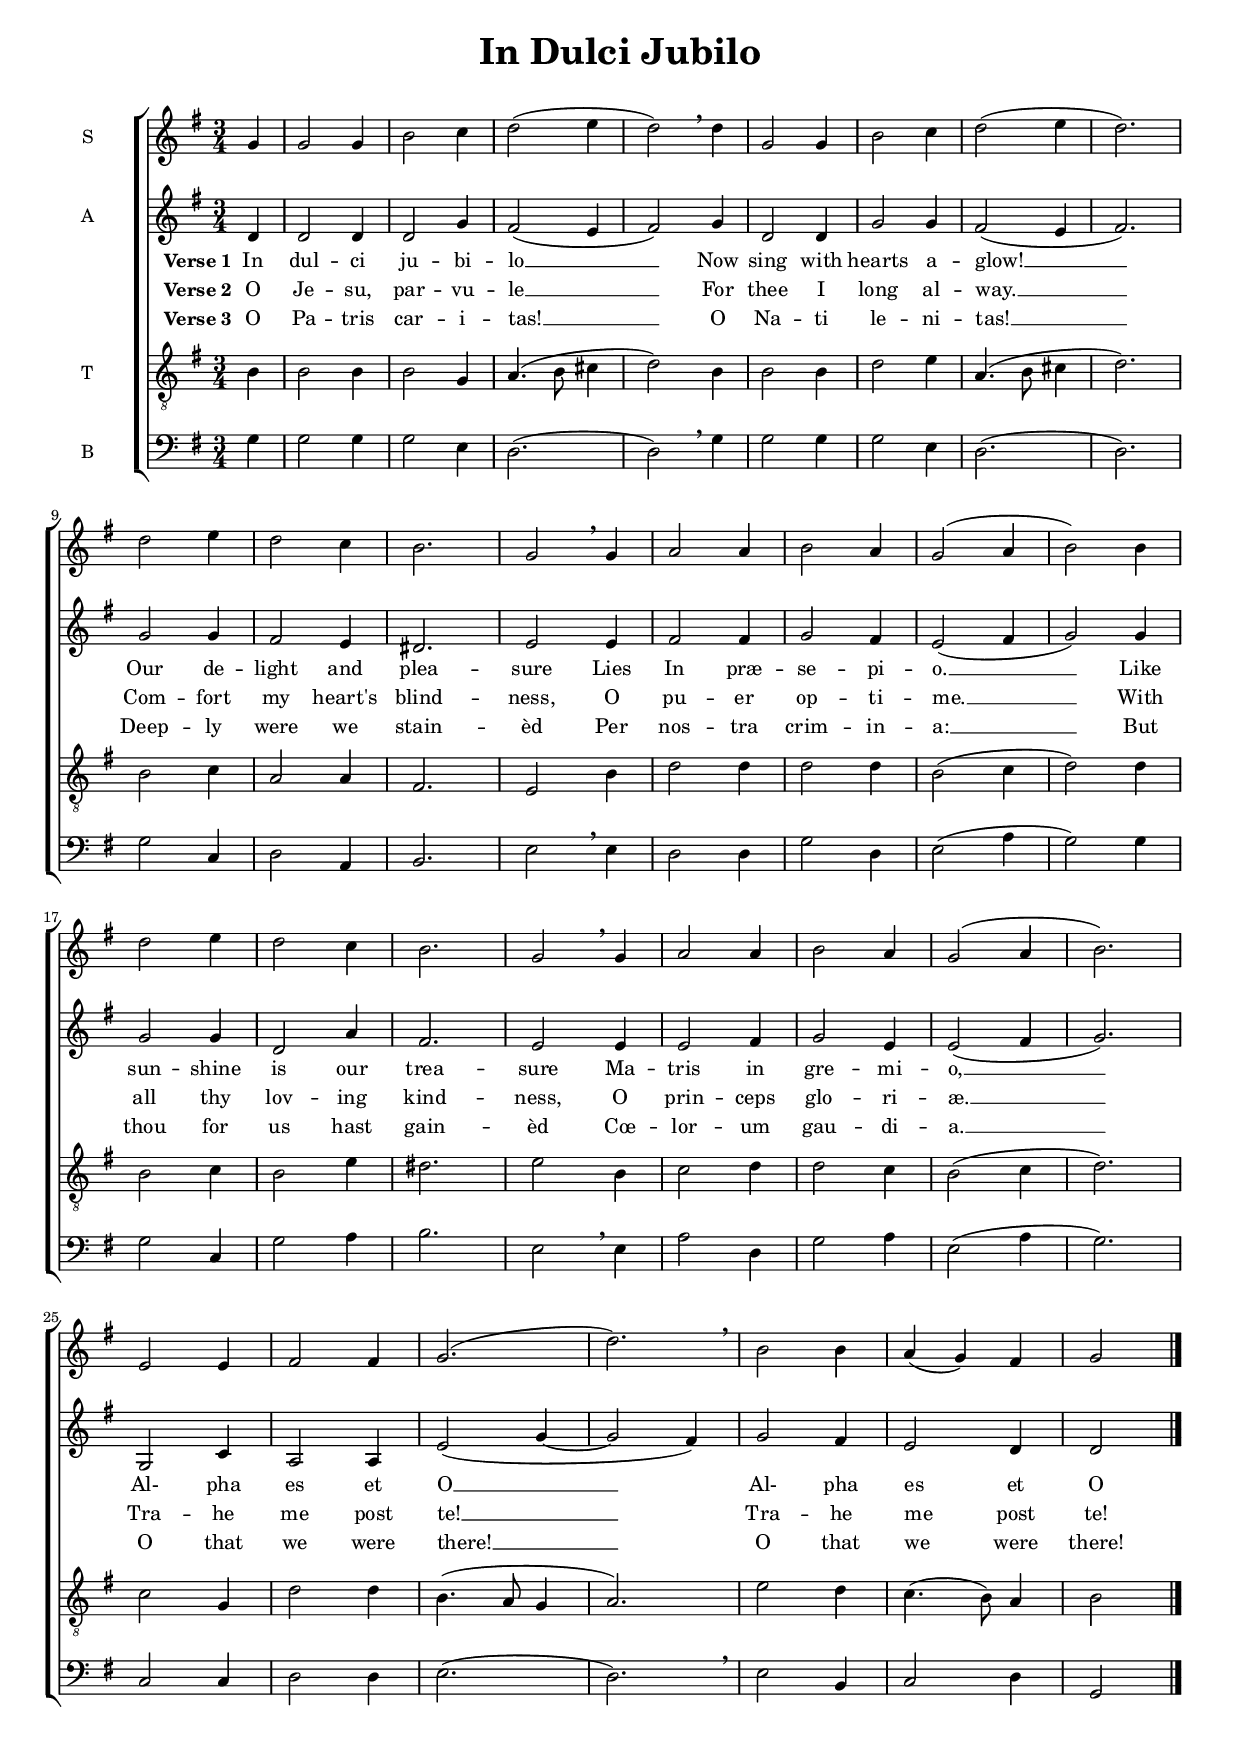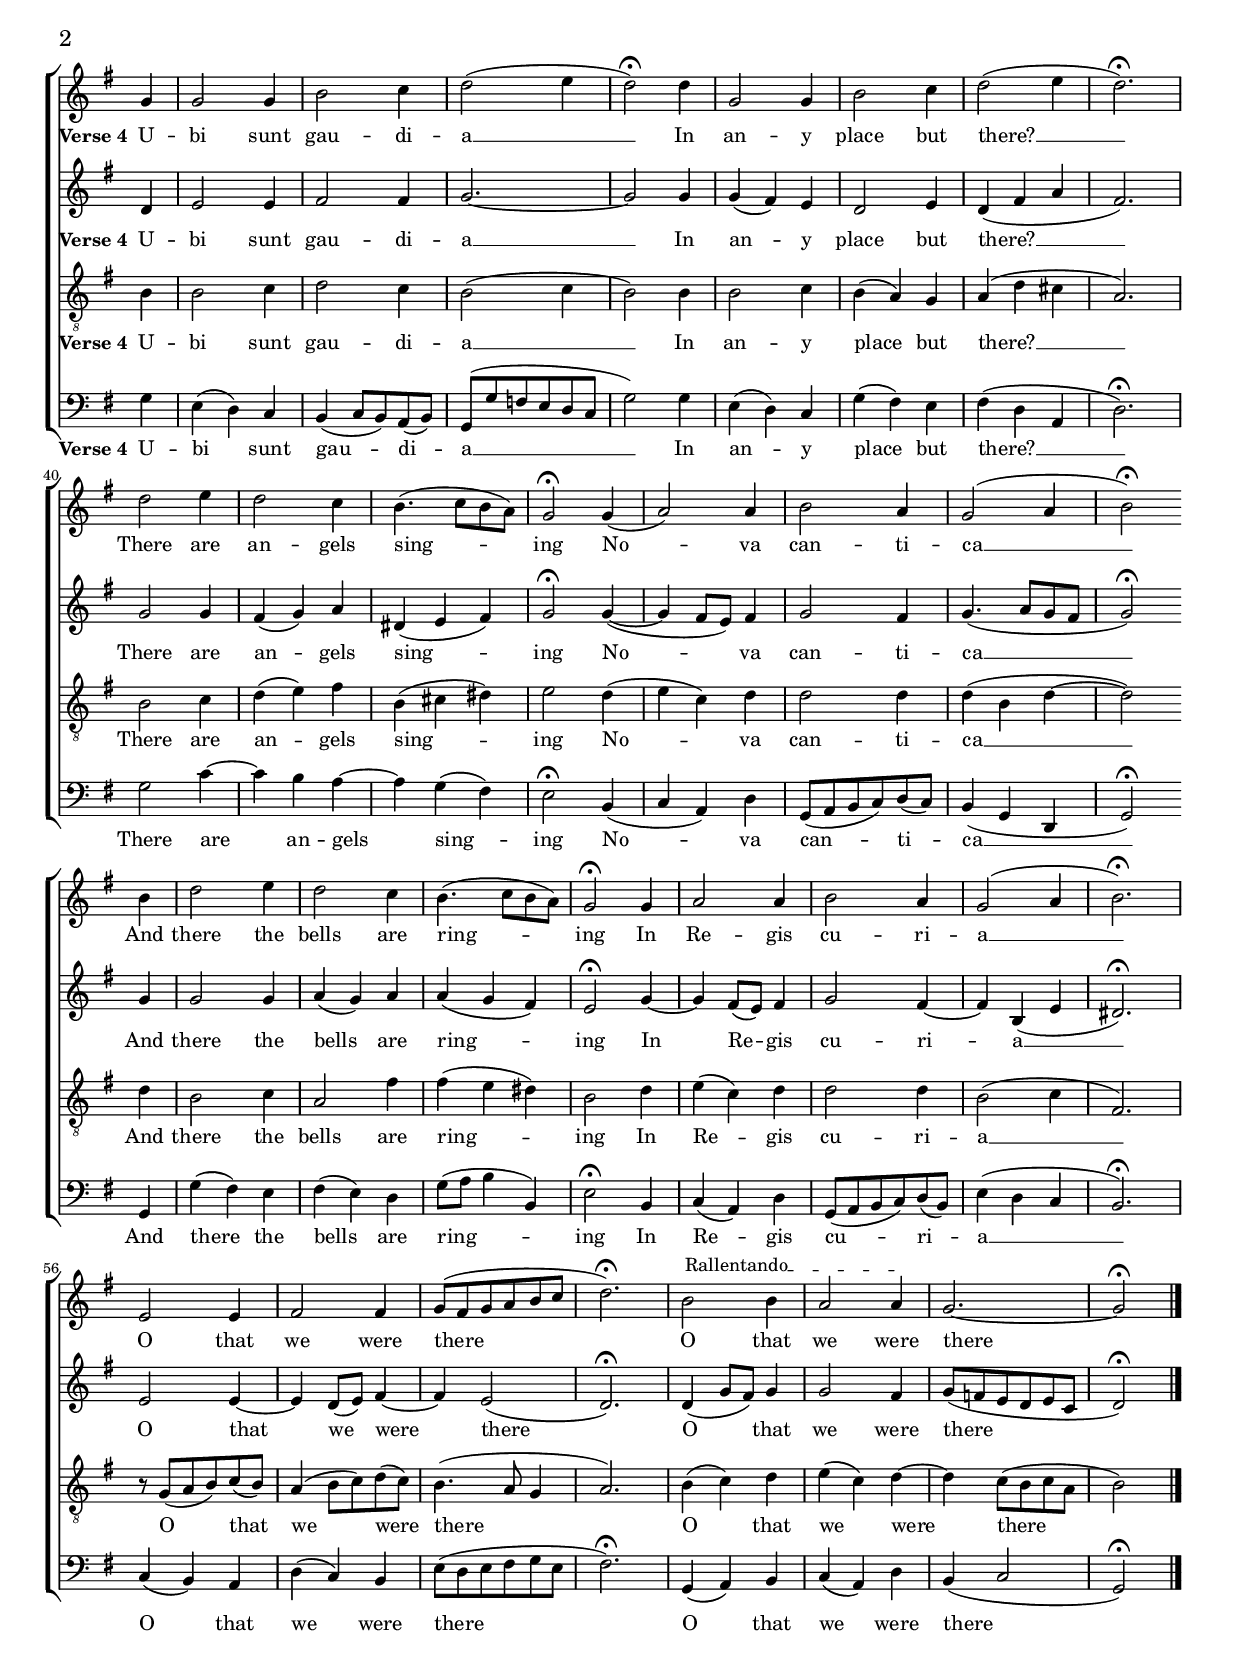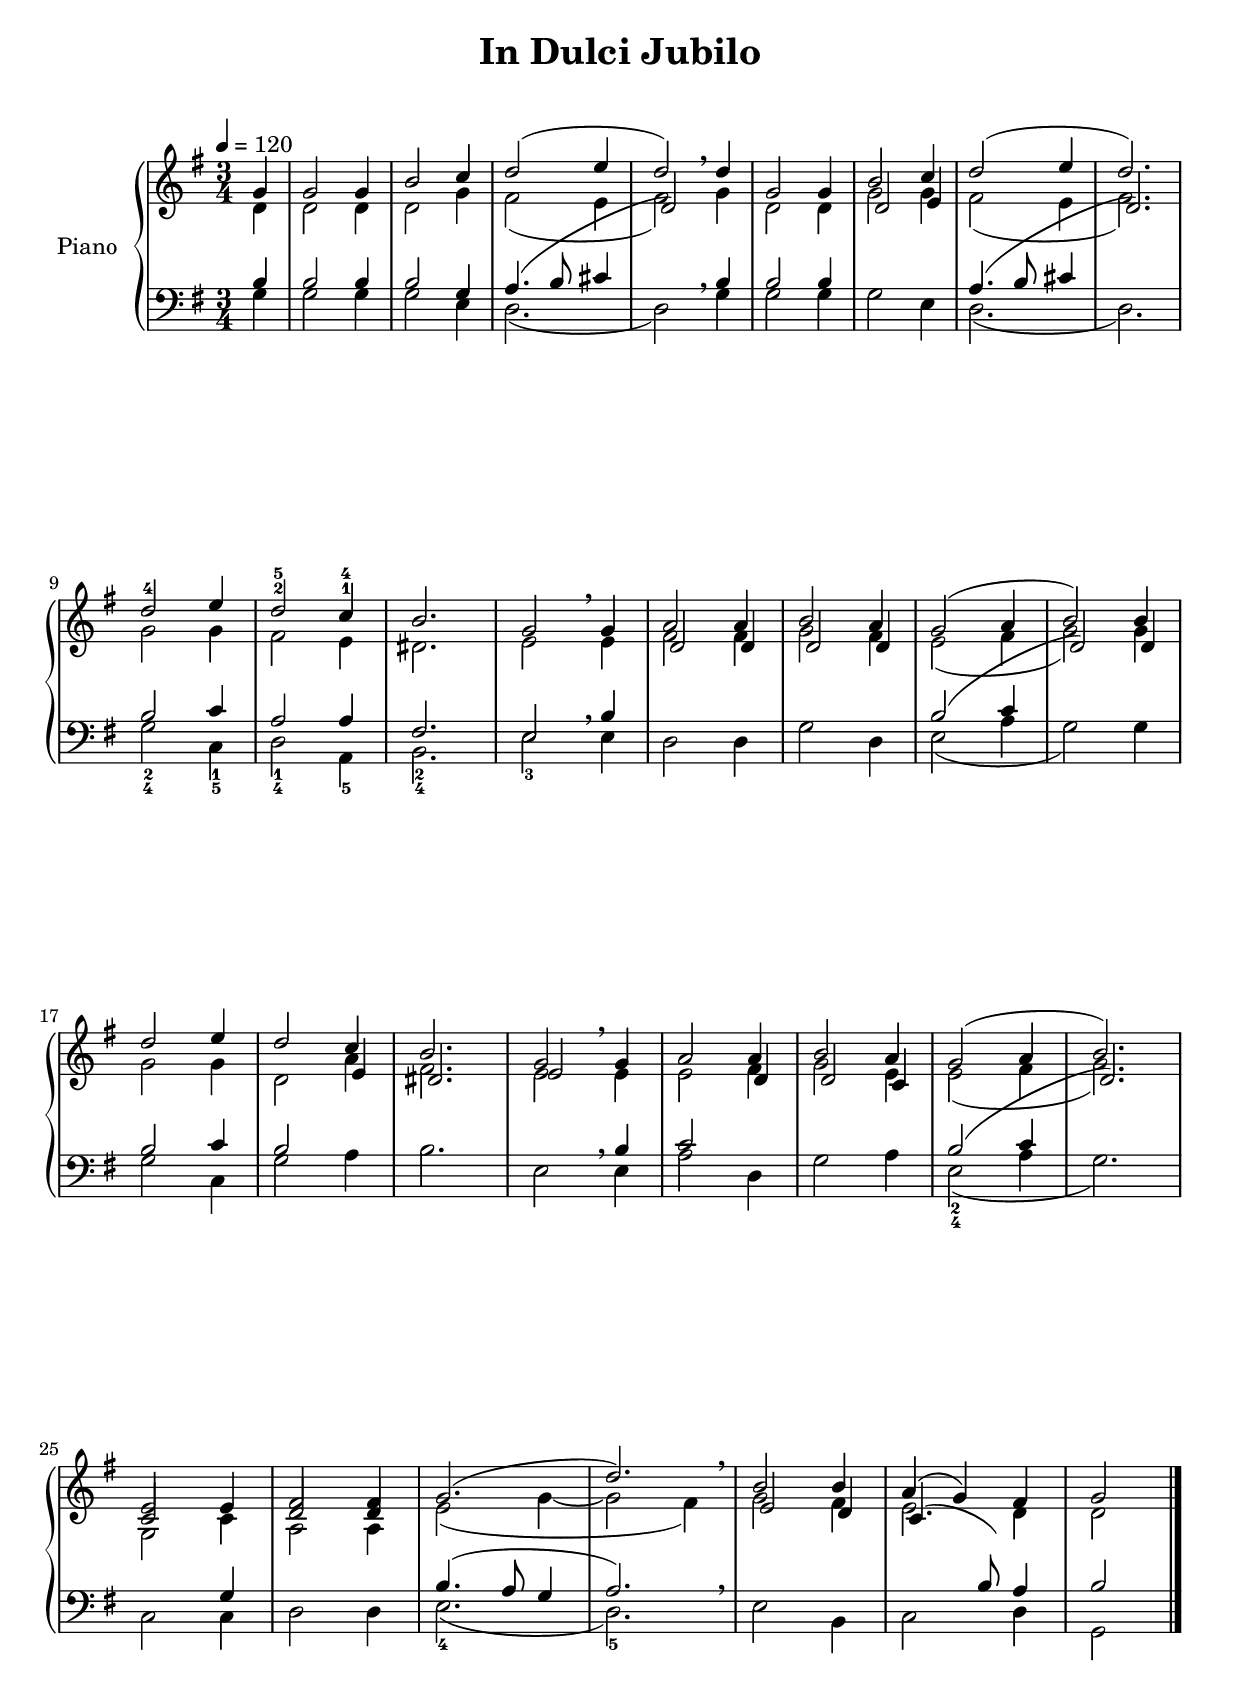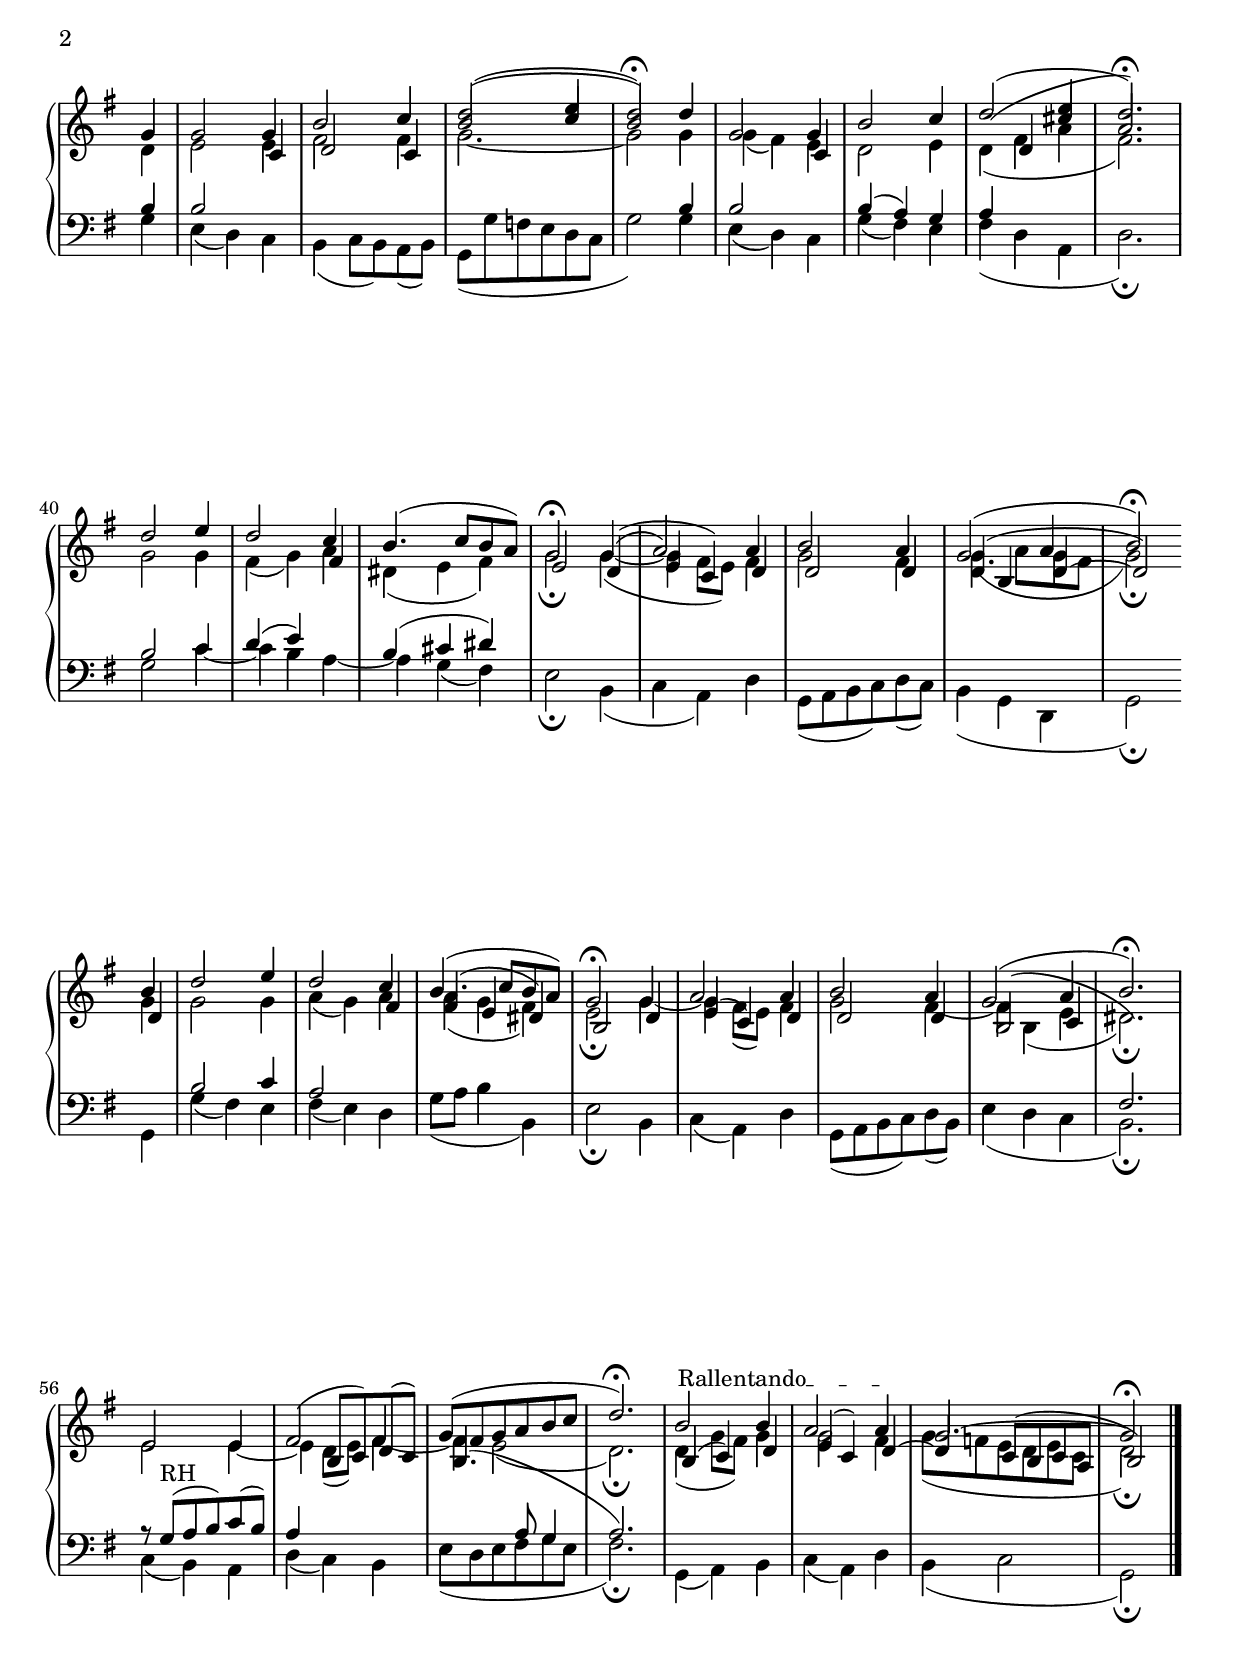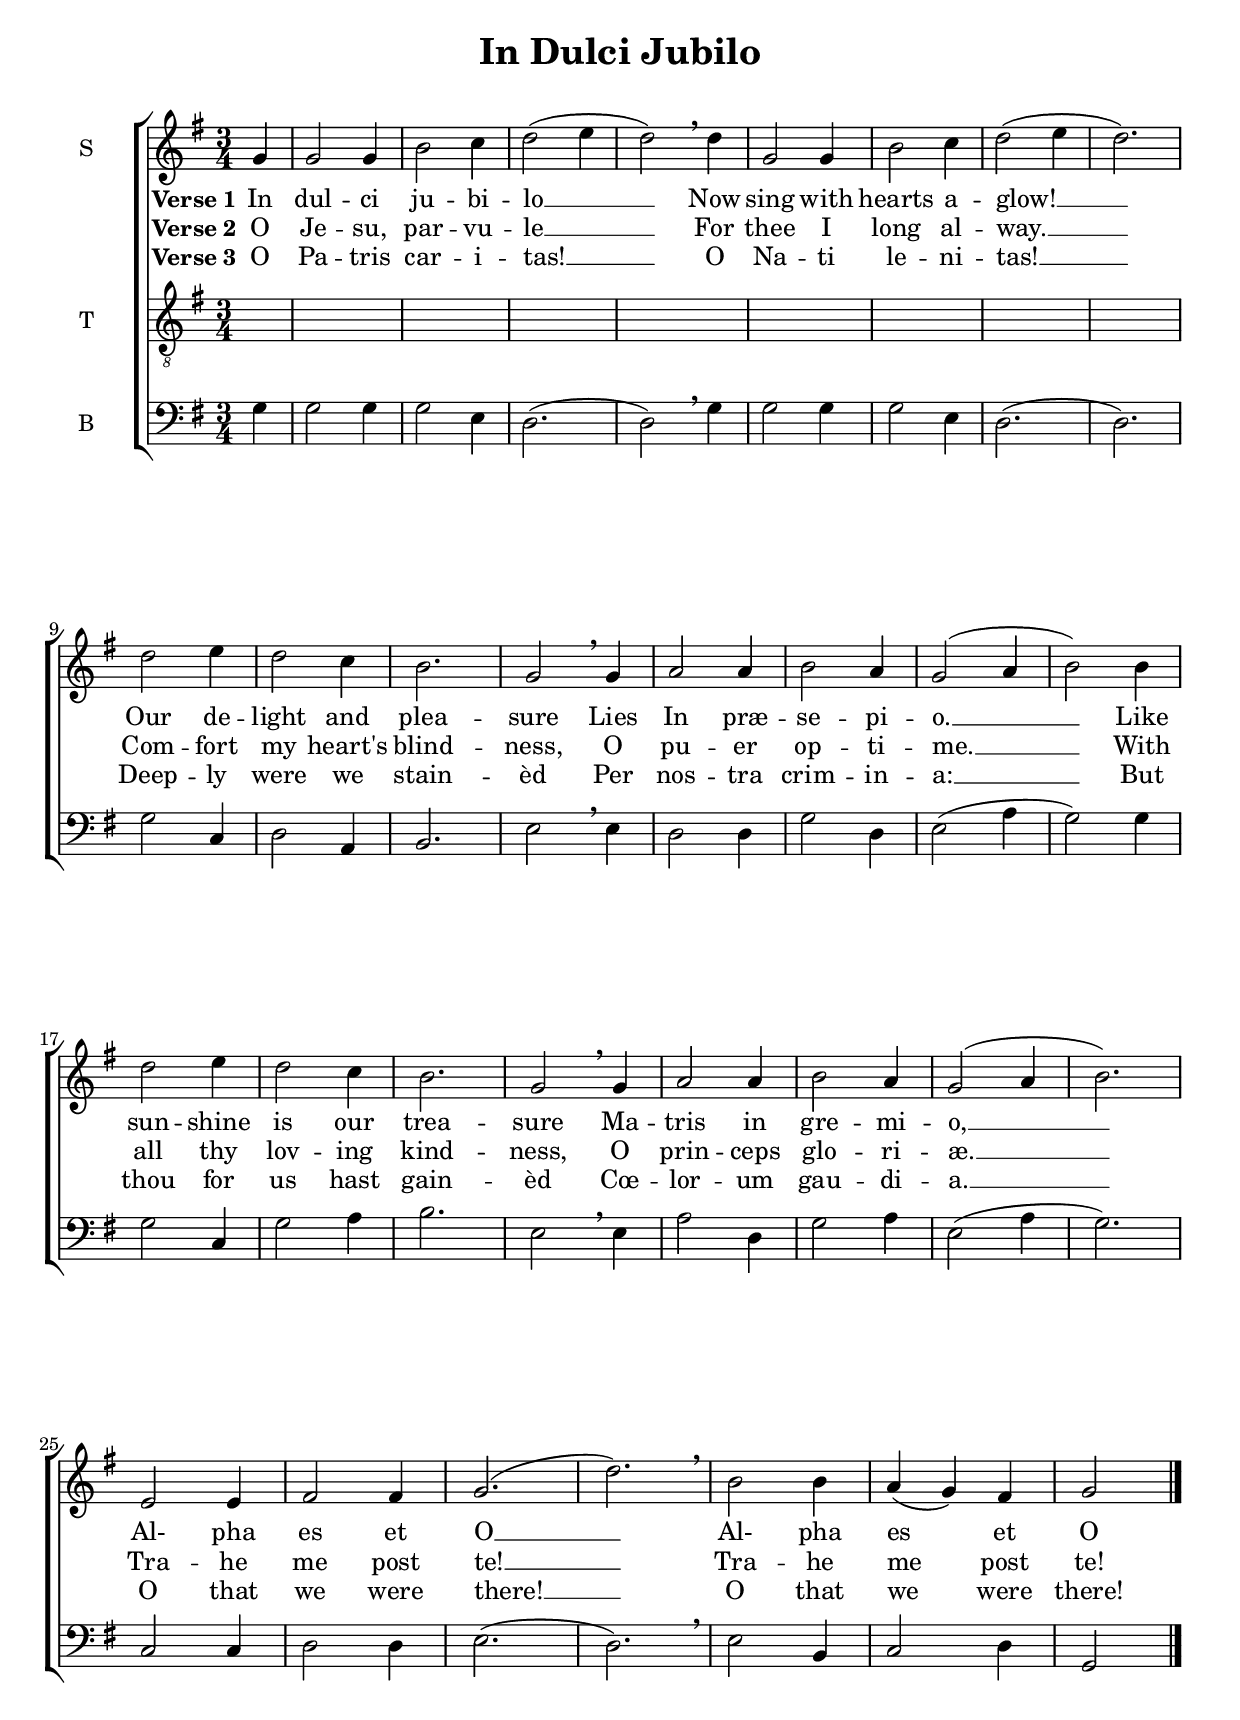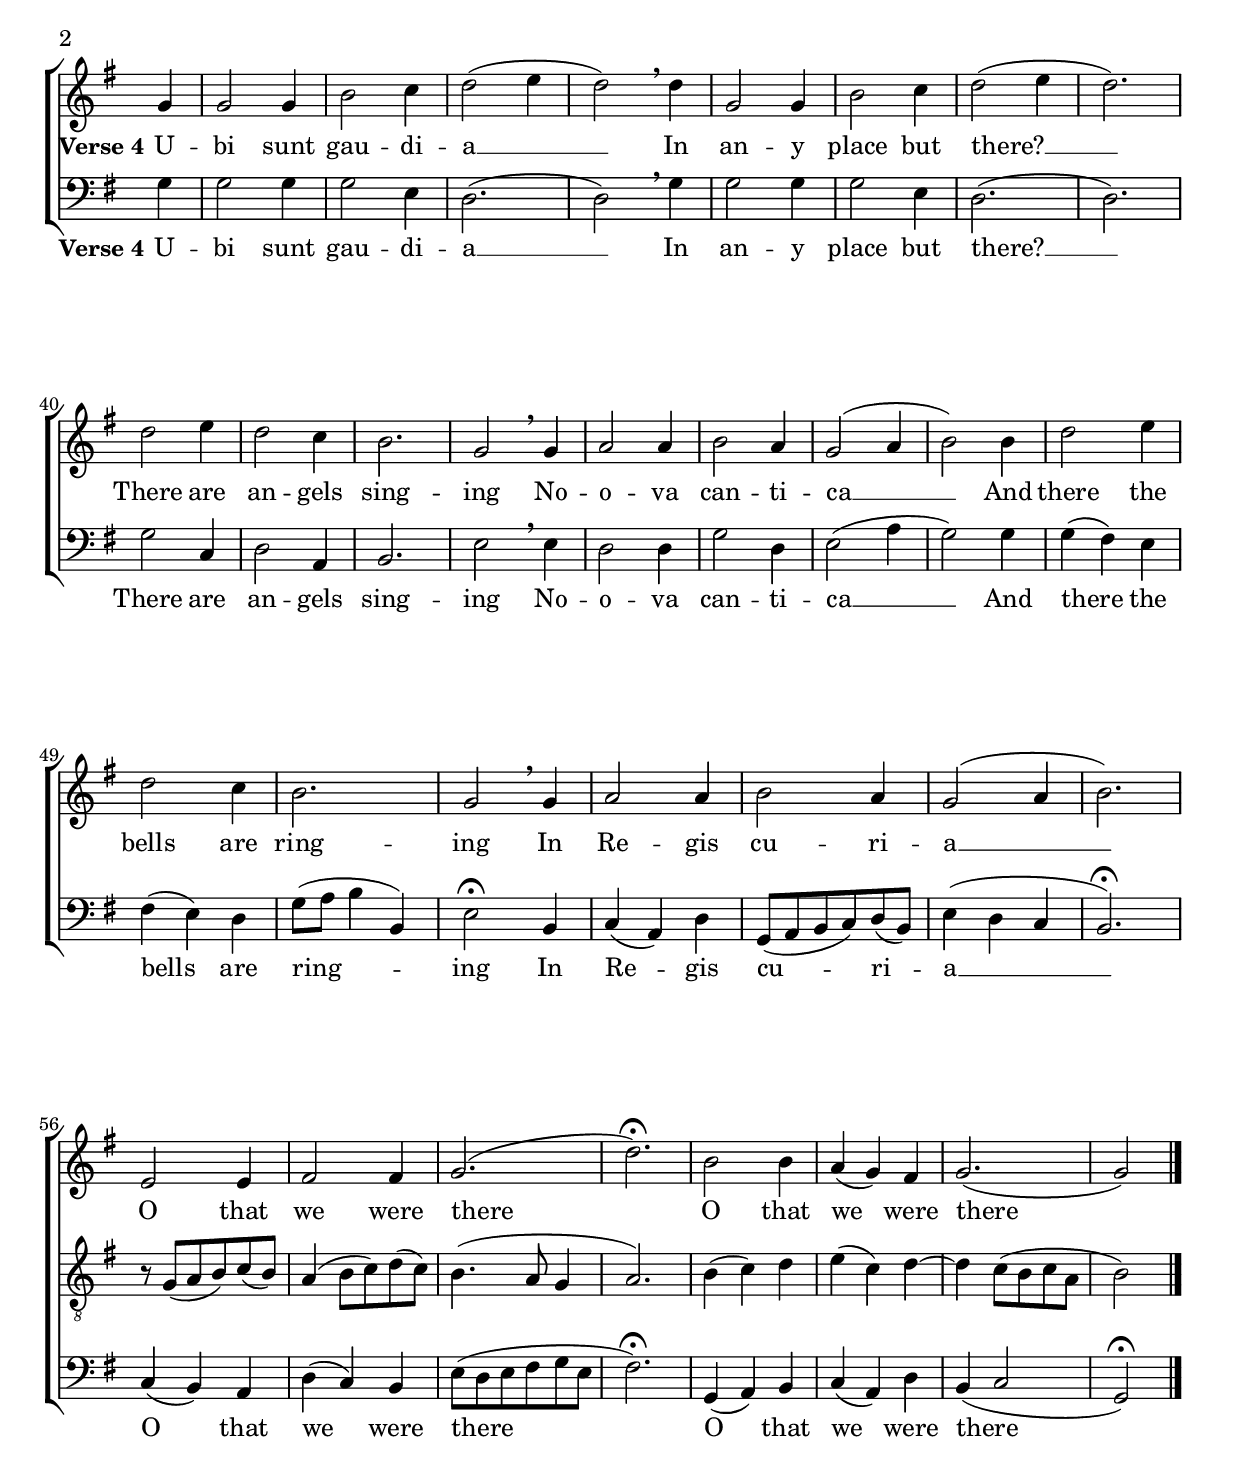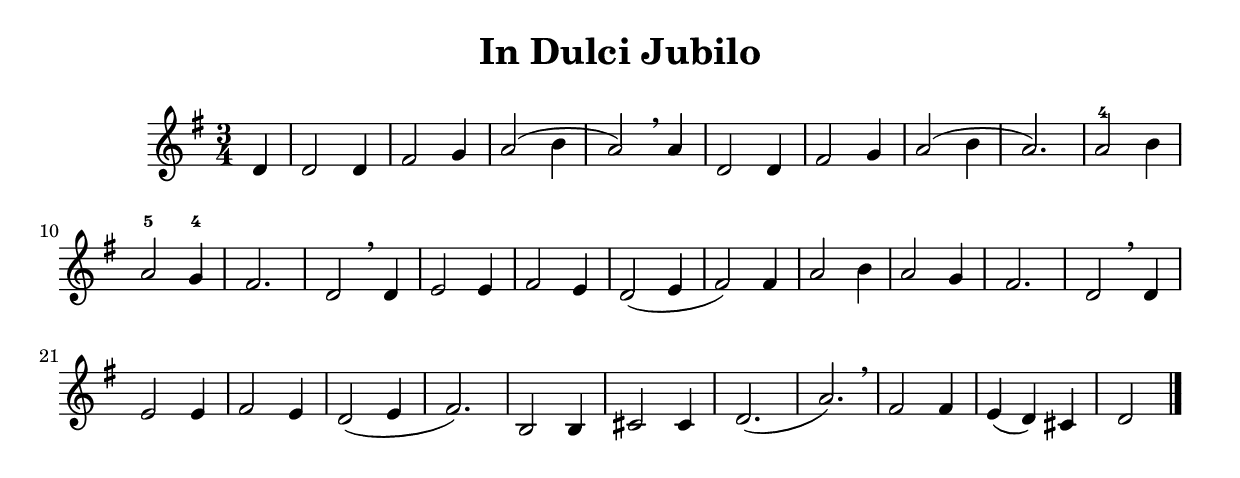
\version "2.20.0"

\header {
  title = "In Dulci Jubilo"
  subtitle = " " % a bit more space
  % composer = "J. S. Bach."
  % set tagline to false to remove the lilypond composing notice
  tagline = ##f
}

%\include "articulate.ly"   % better midi dynamics
% these are functions that have come in handy in Lilypond projects

% Lyric Hints
% -- gives a - which doesn't eat a note, but may be printed
% _ doesn't give a -, but does eat a note
% __ prints _ but doesn't eat a note


stringAppend =
#(define-scheme-function (parser location str1 str2)(string? string?)
   (string-append str1 str2))

verse =
#(define-music-function (parser location nm) (number-or-string?)
    #{\set stanza = \stringAppend "Verse " #nm
    #}
)

staffName =
    #(define-music-function (parser location nm) (number-or-string?)
    #{ \set Staff.instrumentName = #nm
    #}
)
  % useful functions

timeAndKey = { \key g \major \time 3/4 }

soprano = \relative c'' {
    \partial 4 g4 | g2 g4 | b2 c4 | d2( e4 | d2)
    \breathe
    d4 | g,2 g4 | b2 c4 | d2( e4 | d2.)
    d2-4 e4 | d2-\tweak Y-offset #4 -5 c4-\tweak Y-offset #4 -4 | b2. | g2
    \breathe
    g4 | a2 a4 | b2 a4 | g2( a4 | b2)
    b4 | d2 e4 | d2 c4 | b2. | g2
    \breathe
    g4 | a2 a4 | b2 a4 | g2( a4 | b2.)
    e,2 e4 | fis2 fis4 | g2.( | d'2. ) |
    \breathe
    b2 b4 | a4( g4) fis4 | g2
    \bar "|."
}

sopranoVFour = \relative c'' {
    \partial 4 g4 | g2 g4 | b2 c4 | d2( e4 | d2)\fermata
    d4 | g,2 g4 | b2 c4 | d2( e4 | d2.)\fermata
    d2 e4 | d2 c4 | b4.( c8 b8 a8) | g2\fermata
    g4( | a2) a4 | b2 a4 | g2( a4 | b2)\fermata
    b4 | d2 e4 | d2 c4 | b4.( c8 b8 a8) | g2\fermata
    g4 | a2 a4 | b2 a4 | g2( a4 | b2.)\fermata
    e,2 e4 | fis2 fis4 | g8( fis8 g8 a8 b8 c8 | d2. )\fermata |
    \override TextSpanner.bound-details.left.text = \markup { \upright "Rallentando"}
    b2\startTextSpan b4 | a2 a4\stopTextSpan | g2.~ | g2\fermata
    \bar "|."
}

smsopranoVFour = \relative c'' {
    \partial 4 g4 | g2 g4 | b2 c4 | d2( e4 | d2)
    \breathe
    d4 | g,2 g4 | b2 c4 | d2( e4 | d2.)
    d2-4 e4 | d2-\tweak Y-offset #4 -5 c4-\tweak Y-offset #4 -4 | b2. | g2
    \breathe
    g4 | a2 a4 | b2 a4 | g2( a4 | b2)
    b4 | d2 e4 | d2 c4 | b2. | g2
    \breathe
    g4 | a2 a4 | b2 a4 | g2( a4 | b2.)
    e,2 e4 | fis2 fis4 | g2.( | d'2.) \fermata |
    b2 b4 | a4( g4) fis4 | g2.( | g2)
    \bar "|."
}

alto = \relative c' {
    %\set fingeringOrientations = #'(up)
    \override Fingering.direction = #UP
    \partial 4 d4 | d2 d4 | d2 g4 | fis2( e4 | fis2)
    g4 | d2 d4 | g2 g4 | fis2( e4 | fis2.)
    g2 g4 | fis2-2 e4-1 | dis2. | e2
    e4 | fis2 fis4 | g2 fis4 | e2( fis4 | g2)
    g4 | g2 g4 | d2 a'4 | fis2. | e2
    e4 | e2 fis4 | g2 e4 | e2( fis4 | g2.) |
    g,2 c4 | a2 a4 | e'2( g4~ | g2 fis4) |
    g2 fis4 | e2 d4 | d2
    \bar"|."
}

altoVFour = \relative c' {
    \partial 4 d4 | e2 e4 | fis2 fis4 | g2.~ | g2
    g4 | g4( fis4) e4 | d2 e4 | d4( fis4 a4 | fis2.)
    g2 g4 | fis4( g4) a4 | dis,4( e4 fis4) | g2\fermata
    g4~( | g4 fis8 e8) fis4 | g2 fis4 | g4.( a8 g8 fis8 | g2)\fermata
    g4 | g2 g4 | a4( g4) a4 | a4( g4 fis4) | e2\fermata
    g4~ | g4 fis8( e8) fis4 | g2 fis4~ | fis4 b,4( e4 | dis2.)\fermata |
    e2 e4~ | e4 d8( e8) fis4~ | fis4 e2( | d2.)\fermata |
    d4( g8 fis8) g4 | g2 fis4 | g8( f8 e8 d8 e8 c8 | d2)\fermata
    \bar"|."
}

tenor = \relative c' {
    \override Fingering.direction = #DOWN
    \partial 4 b4 | b2 b4 | b2 g4 | a4.( b8 cis4 | d2)
    b4 | b2 b4 | d2 e4 | a,4.( b8 cis4 | d2.) |
    b2-2 c4-1 | a2-1 a4 | fis2.-2 | e2-3
    b'4 | d2 d4 | d2 d4 | b2( c4 | d2)
    d4 | b2 c4 | b2 e4 | dis2. | e2
    b4 | c2 d4 | d2 c4 | b2(-2 c4 | d2.) |
    c2 g4 | d'2 d4 | b4.( a8 g4 | a2.) |
    e'2 d4 | c4.( b8) a4 | b2
    \bar "|."
}

tenorVFour = \relative c' {
    \partial 4 b4 | b2 c4 | d2 c4 | b2( c4 | b2)
    b4 | b2 c4 | b4( a4) g4 | a4( d4 cis4 | a2.) |
    b2 c4 | d4( e4) fis4 | b,4( cis4 dis4) | e2
    d4( | e4 c4) d4 | d2 d4 | d4( b4 d4~ | d2)
    d4 | b2 c4 | a2 fis'4 | fis4( e4 dis4) | b2
    d4 | e4( c4) d4 | d2 d4 | b2( c4 | fis,2.) |
    r8 g8( a8 b8) c8( b8) | a4( b8 c8) d8( c8) | b4.( a8 g4 | a2.) |
    b4( c4) d4 | e4( c4) d4~ | d4 c8( b8 c8 a8 | b2)
    \bar "|."
}

smtenorVFour = \relative c' {
    r8 g8( a8 b8) c8( b8) | a4( b8 c8) d8( c8) | b4.( a8 g4 | a2.) |
    b4( c4) d4 | e4( c4) d4~ | d4 c8( b8 c8 a8 | b2)
    \bar "|."
}

su = \change Staff = "up"
sd = \change Staff = "down"

tenorVFourPiano = \relative c' {
    \partial 4 b4 | b2 \su c4 | d2 c4 | b'2( c4 | b2)
    \sd b,4 | b2 \su c4 | \sd b4( a4) g4 | a4( \su d4 cis'4 | a2.) |
    \sd b,2 c4 | d4( e4) \su fis4 | \sd b,4( cis4 dis4) | \su e2
    d4( | e4 c4) d4 | d2 d4 | d4( b4 d4~ | d2)
    d4 | \sd b2 c4 | a2 \su fis'4 | fis4( e4 dis4) | b2
    d4 | e4( c4) d4 | d2 d4 | b2( c4 | \sd fis,2.) |
    r8 g8(-RH a8 b8) c8( b8) | a4( \su b8 c8) d8( c8) | b4.( \sd a8 g4 | a2.) |
    \su b4( c4) d4 | e4( c4) d4~ | d4 c8( b8 c8 a8 | b2)
    \bar "|."
}

tf =
#(define-music-function (parser location f) (number?)
    #{
    \tweak Y-offset #-4 -#f
    #}
)

bass = \relative c' {
    \partial 4 g4 | g2 g4 | g2 e4 | d2.( | d2)
    \breathe
    g4 | g2 g4 | g2 e4 | d2.( | d2.) \break
    g2-\tweak Y-offset #-5 -4 c,4-\tweak Y-offset #-5 -5 | d2-\tweak Y-offset #-5 -4 a4-\tweak Y-offset #-5 -5 | b2.-\tweak Y-offset #-5 -4 | e2
    \breathe
    e4 | d2 d4 | g2 d4 | e2( a4 | g2)
    g4 | \break g2 c,4 | g'2 a4 | b2. | e,2
    \breathe
    e4 | a2 d,4 | g2 a4  | e2(-\tweak Y-offset #-5 -4 a4 | g2.) | \break
    c,2 c4 | d2 d4 | e2.-4( | d2.-5) |
    \breathe
    e2 b4 | c2 d4 | g,2
    \bar "|."
}

bassVFour = \relative c' {
    \partial 4 g4 | e4( d4) c4 | b4( c8 b8) a8( b8) | g8( g'8 f8 e8 d8 c8 | g'2)
    g4 | e4( d4) c4 | g'4( fis4) e4 | fis4( d4 a4 | d2.)\fermata
    \break
    g2 c4~ | c4 b4 a4~ | a4 g4( fis4) | e2\fermata
    b4( | c4 a4) d4 | g,8( a8 b8 c8) d8( c8) | b4( g4 d4 | g2)\fermata
    \break
    g4 | g'4( fis4) e4 | fis4( e4) d4 | g8( a8 b4 b,4) | e2\fermata
    b4 | c4( a4) d4 | g,8( a8 b8 c8) d8( b8)  | e4(  d4 c4 | b2.)\fermata |
    \break
    c4( b4) a4 | d4( c4) b4 | e8( d8 e8 fis8 g8 e8 | fis2.)\fermata |
    g,4( a4) b4 | c4( a4) d4 | b4( c2 | g2)\fermata
    \bar "|."
}

smbassVFour = \relative c' {
    \partial 4 g4 | g2 g4 | g2 e4 | d2.( | d2)
    \breathe
    g4 | g2 g4 | g2 e4 | d2.( | d2.) \break
    g2-\tweak Y-offset #-5 -4 c,4-\tweak Y-offset #-5 -5 | d2-\tweak Y-offset #-5 -4 a4-\tweak Y-offset #-5 -5 | b2.-\tweak Y-offset #-5 -4 | e2
    \breathe
    e4 | d2 d4 | g2 d4 | e2( a4 | g2)
    g4 | g4( fis4) e4 | fis4( e4) d4 | g8( a8 b4 b,4) | e2\fermata
    b4 | c4( a4) d4 | g,8( a8 b8 c8) d8( b8)  | e4(  d4 c4 | b2.)\fermata |
    \break
    c4( b4) a4 | d4( c4) b4 | e8( d8 e8 fis8 g8 e8 | fis2.)\fermata |
    g,4( a4) b4 | c4( a4) d4 | b4( c2 | g2)\fermata
    \bar "|."
}


chorusLyrics = \lyrics {
    % -- gives a - which doesn't eat a note, but may be printed
    % _ doesn't give a -, but does eat a note
    % __ prints _ but doesn't eat a note
}

verseTune = \new Voice = "verseSoprano" \relative c'' {
    g4 g4 f4 g4 | bes4 a4 g2 | g4 ees4 d4 ees4 | c2 c2 |
    c4 c4 ees4 c4 | ees4 f4 g2 | bes4 g4 a4 bes4 | g2 g2 \bar "|."
}

vOneLyrics = \lyrics {
    \verse "1"
    In dul -- ci ju -- bi -- lo __ __
    Now sing with hearts a -- glow! __ __
    Our de -- light and plea -- sure
    %Let us our hom -- age show __ __
    %Our heart's joy re -- cli -- neth
    Lies In præ -- se -- pi -- o. __ __
    Like sun -- shine is our trea -- sure
    %And like a bright star shi -- neth,
    Ma -- tris in gre -- mi -- o, __ __
    Al- pha es et O __
    Al- pha es et O
}

vTwoLyrics = \lyrics {
    \verse "2"
    O Je -- su, par -- vu -- le __ __
    For thee I long al -- way. __ __
    Com -- fort my heart's blind -- ness,
    O pu -- er op -- ti -- me. __ __
    With all thy lov -- ing kind -- ness,
    O prin -- ceps glo -- ri -- æ. __ __
    Tra -- he me post te! __ __
    Tra -- he me post te!
}

vThreeLyrics = \lyrics {
    \verse "3"
    O Pa -- tris car -- i -- tas! __ __
    O Na -- ti le -- ni -- tas! __ __
    Deep -- ly were we stain -- èd
    Per nos -- tra crim -- in -- a: __ __
    But thou for us hast gain -- èd
    Cœ -- lor -- um gau -- di -- a. __ __
    O that we were there! __
    O that we were there!
}

vFourLyrics = \lyrics {
    \verse "4"
    U -- bi sunt gau -- di -- a __ __
    In an -- y place but there? __ __
    There are an -- gels sing -- -- ing
    No -- va can -- ti -- ca __ __
    And there the bells are ring -- ing
    In Re -- gis cu -- ri -- a __ __
    O that we were there
    O that we were there
}

smvFourLyrics = \lyrics {
    \verse "4"
    U -- bi sunt gau -- di -- a __ __
    In an -- y place but there? __ __
    There are an -- gels sing -- -- ing
    No -- o -- va can -- ti -- ca __ __
    And there the bells are ring -- ing
    In Re -- gis cu -- ri -- a __ __
    O that we were there
    O that we were there
}

pianoupper = \relative c'' {
    \tempo 4 = 120

    \clef treble
    \timeAndKey
    <<
        \new Voice {
            \voiceOne
            \repeat volta 3 { \soprano }
            \pageBreak
            \sopranoVFour
        }
        \new Voice {
            \voiceTwo
            \repeat volta 3 {
                \alto
            }
            \altoVFour
        }
    >>
}

pianolower = \relative c {
    \clef bass
    \timeAndKey
    <<
        \new Voice {
            \voiceOne
            \autochange cis'
            \repeat volta 3 {
                \tenor
            }
            \tenorVFourPiano
        }
        \new Voice {
            \voiceTwo
            \repeat volta 3 {
                \bass
            }
            \bassVFour
        }
        %\voiceTwo \bass
    >>
}

pianostaff =
    <<
        \set PianoStaff.instrumentName = "Piano"
        %\staffName "Piano"
        \new Staff = "up" \pianoupper
        \new Staff = "down" \pianolower
    >>

sopranostaff = \new Staff
    <<
    \staffName "S"
    \relative c'' {
        \clef treble
        \timeAndKey
        \new Voice = "sopranovoice" {
            \repeat volta 3 {
                \soprano
            }
        }
        \break
        \new Voice = "sopranoVoiceVFour" {
            \sopranoVFour
        }
    }
    >>

smsopranostaff = \new Staff
    <<
    \staffName "S"
    \relative c'' {
        \clef treble
        \timeAndKey
        \new Voice = "sopranovoice" {
            \repeat volta 3 {
                \soprano
            }
        }
        \pageBreak
        \new Voice = "smsopranovoice" {
            \smsopranoVFour
        }
    }
    >>


altostaff = %\new stave \alto
    \new Staff
    <<
    \staffName "A"
    \relative c'' {
        \clef treble
        \timeAndKey
        \repeat volta 3 {
            \alto
        }
        \new Voice = "altoVoiceVFour" {
            \altoVFour
        }
    }
    >>

tenorstaff = \new Staff
    <<
    \staffName "T"
    \relative c'' {
        \clef "G_8"
        \timeAndKey
        \repeat volta 3
        {
            \tenor
        }
        \new Voice = "tenorVoiceVFour" {
            \tenorVFour
        }
    }
    >>

smtenorstaff = \new Staff
    <<
    \staffName "T"
    \relative c'' {
        \clef "G_8"
        \timeAndKey
        s2. * 55 s4
        \new Voice = "smtenorVoiceVFour" {
            \smtenorVFour
        }
    }
    >>

bassstaff = \new Staff
    <<
    \staffName "B"
    \relative c'' {
        \clef bass
        \timeAndKey
        \repeat volta 3 {
            \bass
        }
        \new Voice = "bassVoiceVFour" {
            \bassVFour
        }
    }
    >>

smbassstaff = \new Staff
    <<
    \staffName "B"
    \relative c'' {
        \clef bass
        \timeAndKey
        \repeat volta 3 {
            \bass
        }
        \new Voice = "smbassVoiceVFour" {
            \smbassVFour
        }
    }
    >>

choirScore =
    <<
        \sopranostaff
        \new Lyrics \lyricsto "sopranoVoiceVFour" \vFourLyrics
        \altostaff
        \new Lyrics \lyricsto "sopranovoice" \vOneLyrics
        \new Lyrics \lyricsto "sopranovoice" \vTwoLyrics
        \new Lyrics \lyricsto "sopranovoice" \vThreeLyrics
        \new Lyrics \lyricsto "altoVoiceVFour" \vFourLyrics
        \tenorstaff
        %{
        \new Lyrics \lyricsto "sopranovoice" \vOneLyrics
        \new Lyrics \lyricsto "sopranovoice" \vTwoLyrics
        \new Lyrics \lyricsto "sopranovoice" \vThreeLyrics
        %}
        \new Lyrics \lyricsto "tenorVoiceVFour" \vFourLyrics
        \bassstaff
        \new Lyrics \lyricsto "bassVoiceVFour" \vFourLyrics
    >>

smallChoirScore =
    <<
        \smsopranostaff
        \new Lyrics \lyricsto "sopranovoice" \vOneLyrics
        \new Lyrics \lyricsto "sopranovoice" \vTwoLyrics
        \new Lyrics \lyricsto "sopranovoice" \vThreeLyrics
        \new Lyrics \lyricsto "smsopranovoice" \smvFourLyrics
        \smtenorstaff
        \smbassstaff
        \new Lyrics \lyricsto "smbassVoiceVFour" \smvFourLyrics
    >>

\book {
    \bookOutputName "In Dulci Jubilo - Choir"
    \score {
        \new ChoirStaff
        \choirScore
        \layout {
            #(layout-set-staff-size 16)
            \omit Fingering
        }
    }
    \score {
        \unfoldRepeats
        \new ChoirStaff
        \choirScore
        \midi {
            \tempo 4 = 120
        }
    }
}

\book {
    \bookOutputName "In Dulci Jubilo - Small Choir"
    \score {
        \new ChoirStaff
        \smallChoirScore
        \layout {
            %#(layout-set-staff-size 16)
            \omit Fingering
            \context {
              \Staff \RemoveEmptyStaves
            }
        }
    }
}

\book{
    \bookOutputName "In Dulci Jubilo - Piano"
    %\overrideProperty Score.NonMusicalPaperColumn.line-break-system-details
    %#'((Y-offset . 2))
    \score {
        %\articulate
        <<
        \new PianoStaff
        \pianostaff
        >>
        \layout {
            \context {
                \Staff
                \override VerticalAxisGroup.default-staff-staff-spacing.basic-distance = #1
            }
        %\overrideProperty Score.NonMusicalPaperColumn.line-break-system-details
        %#'((Y-offset . 5))
        }
        \midi {
            \tempo 4 = 120
        }
    }
    \paper {
        annotate-spacing = ##f
    }
}

\book{
    \bookOutputName "In Dulci Jubilo - Alto"
    \score {
        \unfoldRepeats
        \altostaff
        \midi {
            \tempo 4 = 120
        }
    }
}

\book{
    \bookOutputName "In Dulci Jubilo - Tenor"
    \score {
        \unfoldRepeats
        \tenorstaff
        \midi {
            \tempo 4 = 120
        }
    }
}

\book{
    \bookOutputName "In Dulci Jubilo - Intro"
    \score {
        \new PianoStaff {
            <<
            \new Staff {
                \timeAndKey
                <<
                \new Voice {\voiceOne \relative c'' { r2. | g2. }}
                \new Voice {\voiceTwo \relative c' { r2 d4~ | d2.}}
                >>
            }
            \new Staff {
                \clef bass
                \timeAndKey
                <<
                \new Voice {\voiceOne \relative c' { r4 b2~ | b2.}}
                \new Voice {\voiceTwo \relative c' { g2.~ | g2. }}
                >>
            }
            >>
        }
        \layout{}
        \midi {
            \tempo 4 = 120
        }
    }
}

\book {
    \bookOutputName "In Dulci Jubilo - Treble Recorder"
    \score {
        \new PianoStaff {
            \timeAndKey
            \transpose f c { \soprano }
        }
        \layout {}
    }
}


%{}
\score {
    \new staff
    <<
    \staffName "Verses"
    {
        \clef treble
        \timeAndKey
        \verseTune
    }
    \new Lyrics \lyricsto verseSoprano \vOneLyrics
    \new Lyrics \lyricsto verseSoprano \vTwoLyrics
    \new Lyrics \lyricsto verseSoprano \vThreeLyrics
    \new Lyrics \lyricsto verseSoprano \vFourLyrics
    >>
}

\score {
    \unfoldRepeats
    \new ChoirStaff
    <<
        \new Staff
        <<
        \set Staff.midiInstrument = #"acoustic grand"
        % \set midiInstrument = #"glockenspiel"
        \repeat volta 4 {\soprano \verseTune}
        >>
        \new Staff
        <<
            \set Staff.midiInstrument = #"alto sax"
            \repeat volta 4 {\alto  R1*8}
        >>
        \new Staff
        <<
            \set Staff.midiInstrument = #"harpsichord"
            \repeat volta 4 {\tenor R1*8}
        >>
        \new Staff
        <<
            \set Staff.midiInstrument = #"english horn"
            \repeat volta 4 {\bass R1*8}
        >>
    >>
    \midi {
%{        \context {
          \Staff
          \remove "Staff_performer"
        }
        \context {
          \Voice
          \consists "Staff_performer"
        }
        \tempo 2 = 102}
}
%{
%}
